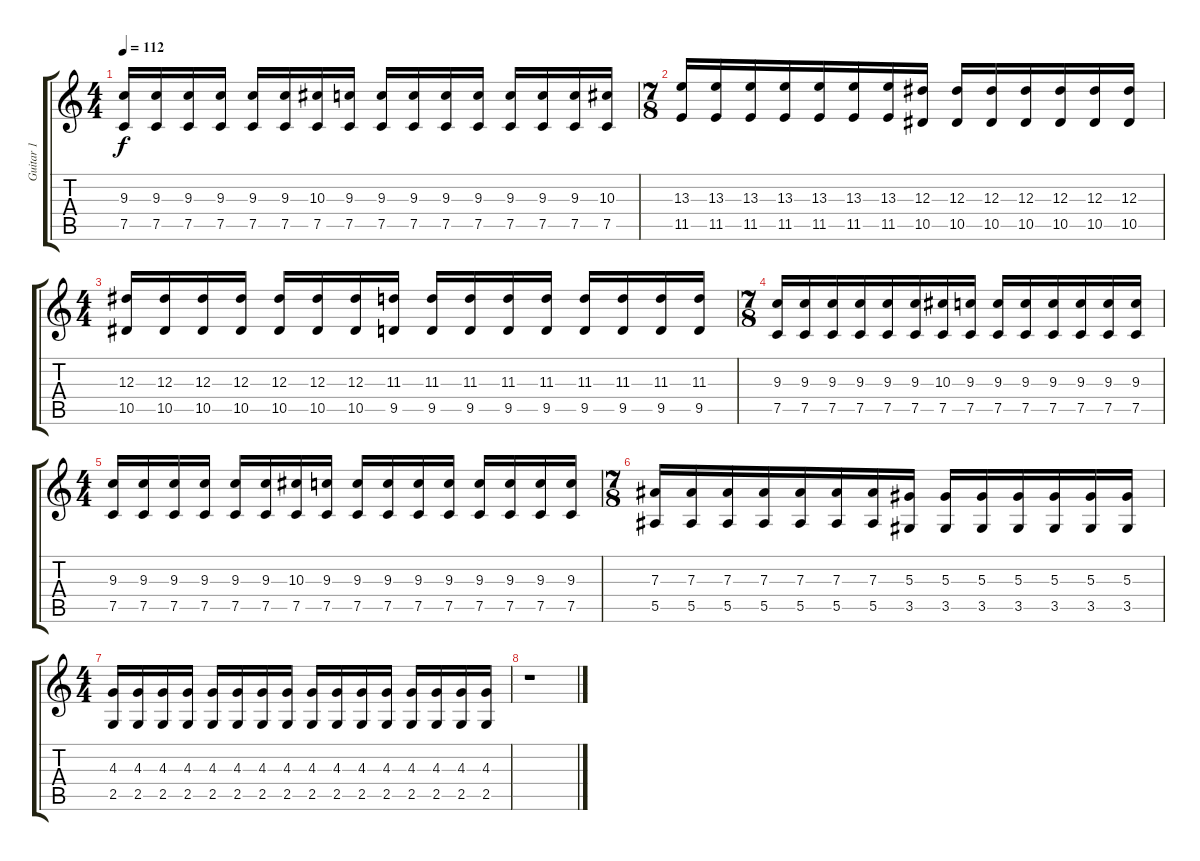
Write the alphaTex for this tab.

\track ("Guitar 1" "Guitar 1") {instrument distortionguitar}
\staff {score tabs}
\tuning (C4 G3 Eb3 Bb2 F2 C2) {hide}
\ts (4 4)
\tempo 112
\clef g2
\ks c
(9.3 7.5).16{dy f} (9.3 7.5).16 (9.3 7.5).16 (9.3 7.5).16 (9.3 7.5).16 (9.3 7.5).16 (10.3 7.5).16 (9.3 7.5).16 (9.3 7.5).16 (9.3 7.5).16 (9.3 7.5).16 (9.3 7.5).16 (9.3 7.5).16 (9.3 7.5).16 (9.3 7.5).16 (10.3 7.5).16 |
\ts (7 8)
(13.3 11.5).16 (13.3 11.5).16 (13.3 11.5).16 (13.3 11.5).16 (13.3 11.5).16 (13.3 11.5).16 (13.3 11.5).16 (12.3 10.5).16 (12.3 10.5).16 (12.3 10.5).16 (12.3 10.5).16 (12.3 10.5).16 (12.3 10.5).16 (12.3 10.5).16 |
\ts (4 4)
(12.3 10.5).16 (12.3 10.5).16 (12.3 10.5).16 (12.3 10.5).16 (12.3 10.5).16 (12.3 10.5).16 (12.3 10.5).16 (11.3 9.5).16 (11.3 9.5).16 (11.3 9.5).16 (11.3 9.5).16 (11.3 9.5).16 (11.3 9.5).16 (11.3 9.5).16 (11.3 9.5).16 (11.3 9.5).16 |
\ts (7 8)
(9.3 7.5).16 (9.3 7.5).16 (9.3 7.5).16 (9.3 7.5).16 (9.3 7.5).16 (9.3 7.5).16 (10.3 7.5).16 (9.3 7.5).16 (9.3 7.5).16 (9.3 7.5).16 (9.3 7.5).16 (9.3 7.5).16 (9.3 7.5).16 (9.3 7.5).16 |
\ts (4 4)
(9.3 7.5).16 (9.3 7.5).16 (9.3 7.5).16 (9.3 7.5).16 (9.3 7.5).16 (9.3 7.5).16 (10.3 7.5).16 (9.3 7.5).16 (9.3 7.5).16 (9.3 7.5).16 (9.3 7.5).16 (9.3 7.5).16 (9.3 7.5).16 (9.3 7.5).16 (9.3 7.5).16 (9.3 7.5).16 |
\ts (7 8)
(7.3 5.5).16 (7.3 5.5).16 (7.3 5.5).16 (7.3 5.5).16 (7.3 5.5).16 (7.3 5.5).16 (7.3 5.5).16 (5.3 3.5).16 (5.3 3.5).16 (5.3 3.5).16 (5.3 3.5).16 (5.3 3.5).16 (5.3 3.5).16 (5.3 3.5).16 |
\ts (4 4)
(4.3 2.5).16 (4.3 2.5).16 (4.3 2.5).16 (4.3 2.5).16 (4.3 2.5).16 (4.3 2.5).16 (4.3 2.5).16 (4.3 2.5).16 (4.3 2.5).16 (4.3 2.5).16 (4.3 2.5).16 (4.3 2.5).16 (4.3 2.5).16 (4.3 2.5).16 (4.3 2.5).16 (4.3 2.5).16 |
r.1
